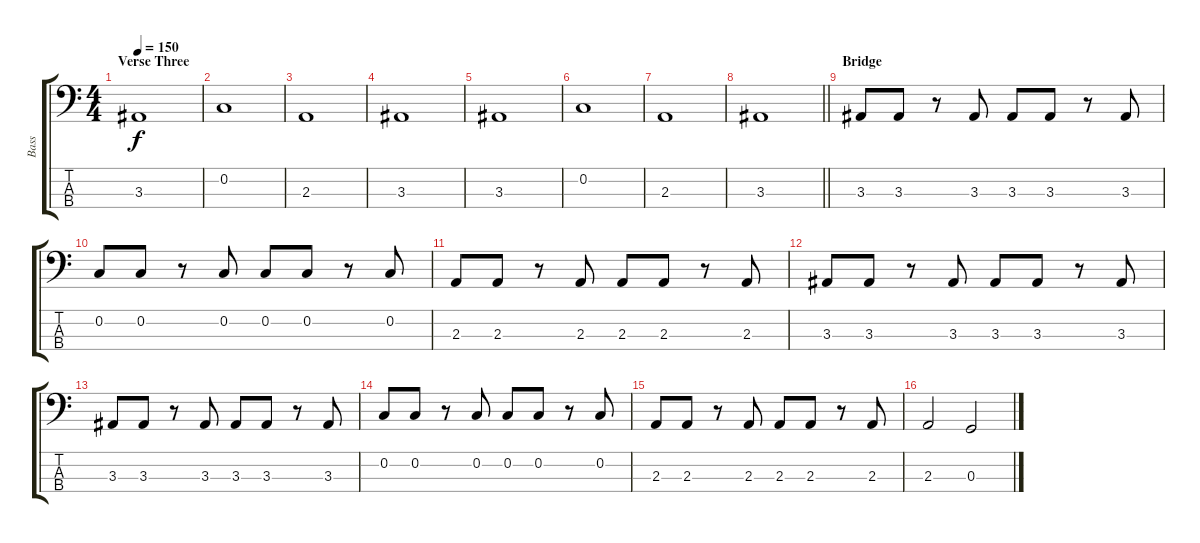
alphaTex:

\track ("Bass" "Bass") {instrument electricbassfinger}
\staff {score tabs}
\tuning (F2 C2 G1 C1) {hide}
\ts (4 4)
\section ("" "Verse Three")
\tempo 150
\clef f4
\ks c
3.3.1{dy f} |
0.2.1 |
2.3.1 |
3.3.1 |
3.3.1 |
0.2.1 |
2.3.1 |
\barLineRight lightlight
3.3.1 |
\section ("" "Bridge")
3.3.8 3.3.8 r.8 3.3.8 3.3.8 3.3.8 r.8 3.3.8 |
0.2.8 0.2.8 r.8 0.2.8 0.2.8 0.2.8 r.8 0.2.8 |
2.3.8 2.3.8 r.8 2.3.8 2.3.8 2.3.8 r.8 2.3.8 |
3.3.8 3.3.8 r.8 3.3.8 3.3.8 3.3.8 r.8 3.3.8 |
3.3.8 3.3.8 r.8 3.3.8 3.3.8 3.3.8 r.8 3.3.8 |
0.2.8 0.2.8 r.8 0.2.8 0.2.8 0.2.8 r.8 0.2.8 |
2.3.8 2.3.8 r.8 2.3.8 2.3.8 2.3.8 r.8 2.3.8 |
2.3.2 0.3.2
